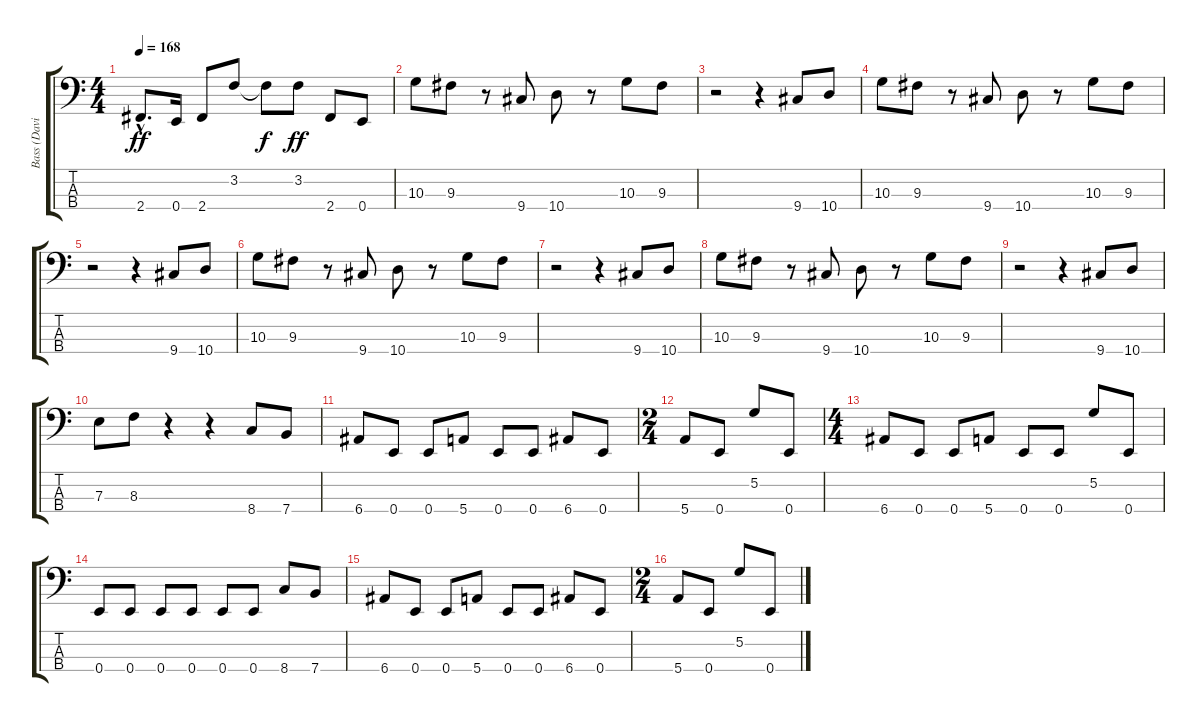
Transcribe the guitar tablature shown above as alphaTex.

\track ("Bass (David Ellefson)" "Bass (Davi") {instrument electricbasspick}
\staff {score tabs}
\tuning (G2 D2 A1 E1) {hide}
\ts (4 4)
\tempo 168
\clef f4
\ks c
2.4{hac}.8{d dy ff} 0.4.16 2.4.8 3.2.8 3.2{t}.8{dy f} 3.2.8{dy ff} 2.4.8 0.4.8 |
10.3.8 9.3.8 r.8 9.4.8 10.4.8 r.8 10.3.8 9.3.8 |
r.2 r.4 9.4.8 10.4.8 |
10.3.8 9.3.8 r.8 9.4.8 10.4.8 r.8 10.3.8 9.3.8 |
r.2 r.4 9.4.8 10.4.8 |
10.3.8 9.3.8 r.8 9.4.8 10.4.8 r.8 10.3.8 9.3.8 |
r.2 r.4 9.4.8 10.4.8 |
10.3.8 9.3.8 r.8 9.4.8 10.4.8 r.8 10.3.8 9.3.8 |
r.2 r.4 9.4.8 10.4.8 |
7.3.8 8.3.8 r.4 r.4 8.4.8 7.4.8 |
6.4.8 0.4.8 0.4.8 5.4.8 0.4.8 0.4.8 6.4.8 0.4.8 |
\ts (2 4)
5.4.8 0.4.8 5.2.8 0.4.8 |
\ts (4 4)
6.4.8 0.4.8 0.4.8 5.4.8 0.4.8 0.4.8 5.2.8 0.4.8 |
0.4.8 0.4.8 0.4.8 0.4.8 0.4.8 0.4.8 8.4.8 7.4.8 |
6.4.8 0.4.8 0.4.8 5.4.8 0.4.8 0.4.8 6.4.8 0.4.8 |
\ts (2 4)
5.4.8 0.4.8 5.2.8 0.4.8
